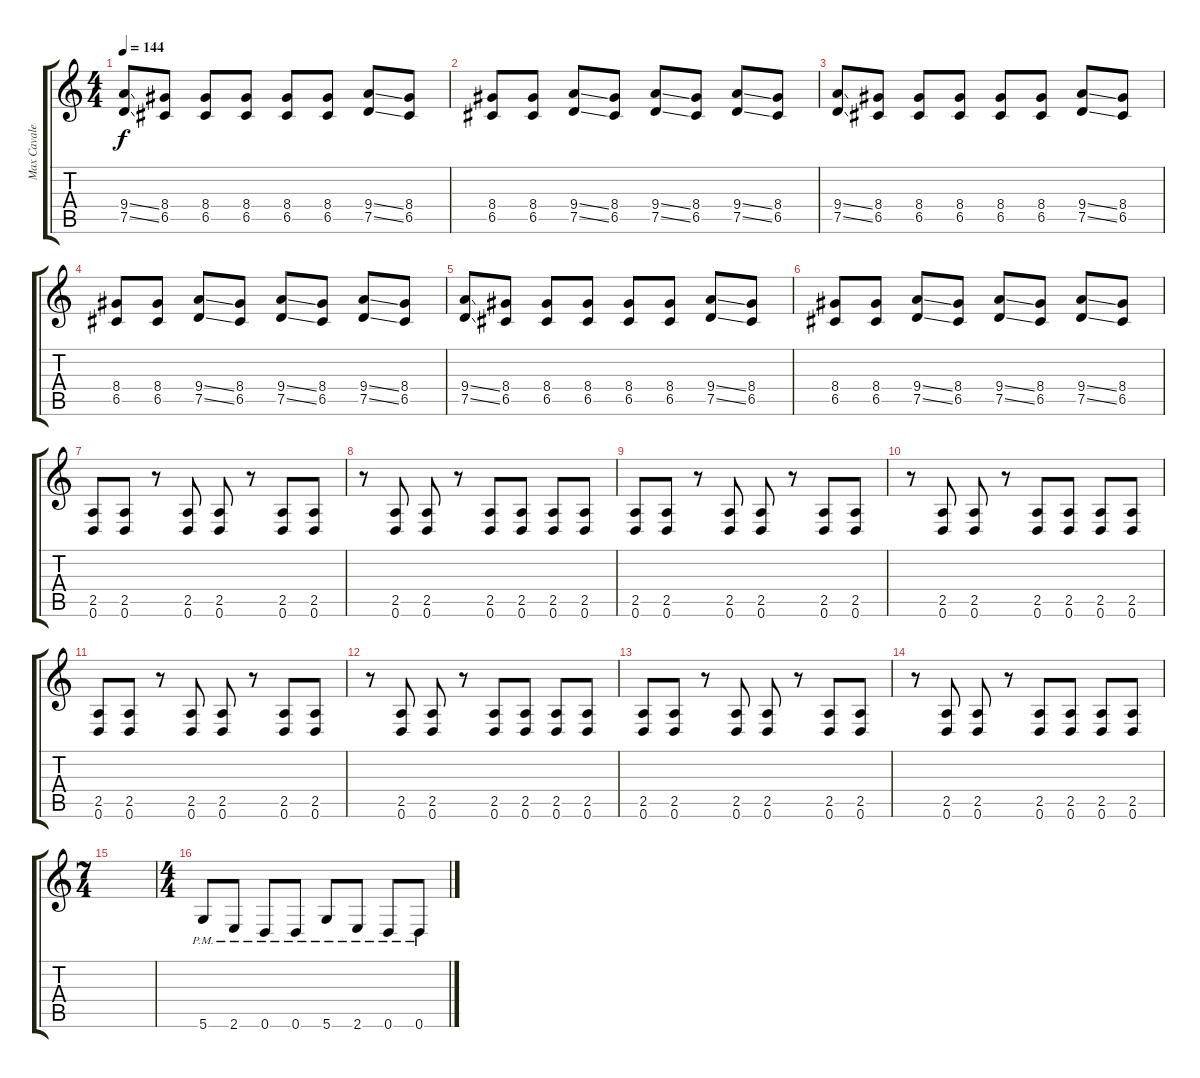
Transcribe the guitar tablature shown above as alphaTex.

\track ("Max Cavalera" "Max Cavale") {instrument distortionguitar}
\staff {score tabs}
\tuning (D4 A3 F3 C3 G2 D2) {hide}
\ts (4 4)
\tempo 144
\clef g2
\ks c
(9.4{ss} 7.5{ss}).8{dy f} (8.4 6.5).8 (8.4 6.5).8 (8.4 6.5).8 (8.4 6.5).8 (8.4 6.5).8 (9.4{ss} 7.5{ss}).8 (8.4 6.5).8 |
(8.4 6.5).8 (8.4 6.5).8 (9.4{ss} 7.5{ss}).8 (8.4 6.5).8 (9.4{ss} 7.5{ss}).8 (8.4 6.5).8 (9.4{ss} 7.5{ss}).8 (8.4 6.5).8 |
(9.4{ss} 7.5{ss}).8 (8.4 6.5).8 (8.4 6.5).8 (8.4 6.5).8 (8.4 6.5).8 (8.4 6.5).8 (9.4{ss} 7.5{ss}).8 (8.4 6.5).8 |
(8.4 6.5).8 (8.4 6.5).8 (9.4{ss} 7.5{ss}).8 (8.4 6.5).8 (9.4{ss} 7.5{ss}).8 (8.4 6.5).8 (9.4{ss} 7.5{ss}).8 (8.4 6.5).8 |
(9.4{ss} 7.5{ss}).8 (8.4 6.5).8 (8.4 6.5).8 (8.4 6.5).8 (8.4 6.5).8 (8.4 6.5).8 (9.4{ss} 7.5{ss}).8 (8.4 6.5).8 |
(8.4 6.5).8 (8.4 6.5).8 (9.4{ss} 7.5{ss}).8 (8.4 6.5).8 (9.4{ss} 7.5{ss}).8 (8.4 6.5).8 (9.4{ss} 7.5{ss}).8 (8.4 6.5).8 |
(2.5 0.6).8 (2.5 0.6).8 r.8 (2.5 0.6).8 (2.5 0.6).8 r.8 (2.5 0.6).8 (2.5 0.6).8 |
r.8 (2.5 0.6).8 (2.5 0.6).8 r.8 (2.5 0.6).8 (2.5 0.6).8 (2.5 0.6).8 (2.5 0.6).8 |
(2.5 0.6).8 (2.5 0.6).8 r.8 (2.5 0.6).8 (2.5 0.6).8 r.8 (2.5 0.6).8 (2.5 0.6).8 |
r.8 (2.5 0.6).8 (2.5 0.6).8 r.8 (2.5 0.6).8 (2.5 0.6).8 (2.5 0.6).8 (2.5 0.6).8 |
(2.5 0.6).8 (2.5 0.6).8 r.8 (2.5 0.6).8 (2.5 0.6).8 r.8 (2.5 0.6).8 (2.5 0.6).8 |
r.8 (2.5 0.6).8 (2.5 0.6).8 r.8 (2.5 0.6).8 (2.5 0.6).8 (2.5 0.6).8 (2.5 0.6).8 |
(2.5 0.6).8 (2.5 0.6).8 r.8 (2.5 0.6).8 (2.5 0.6).8 r.8 (2.5 0.6).8 (2.5 0.6).8 |
r.8 (2.5 0.6).8 (2.5 0.6).8 r.8 (2.5 0.6).8 (2.5 0.6).8 (2.5 0.6).8 (2.5 0.6).8 |
\ts (7 4)
|
\ts (4 4)
5.6{pm}.8 2.6{pm}.8 0.6{pm}.8 0.6{pm}.8 5.6{pm}.8 2.6{pm}.8 0.6{pm}.8 0.6{pm}.8
